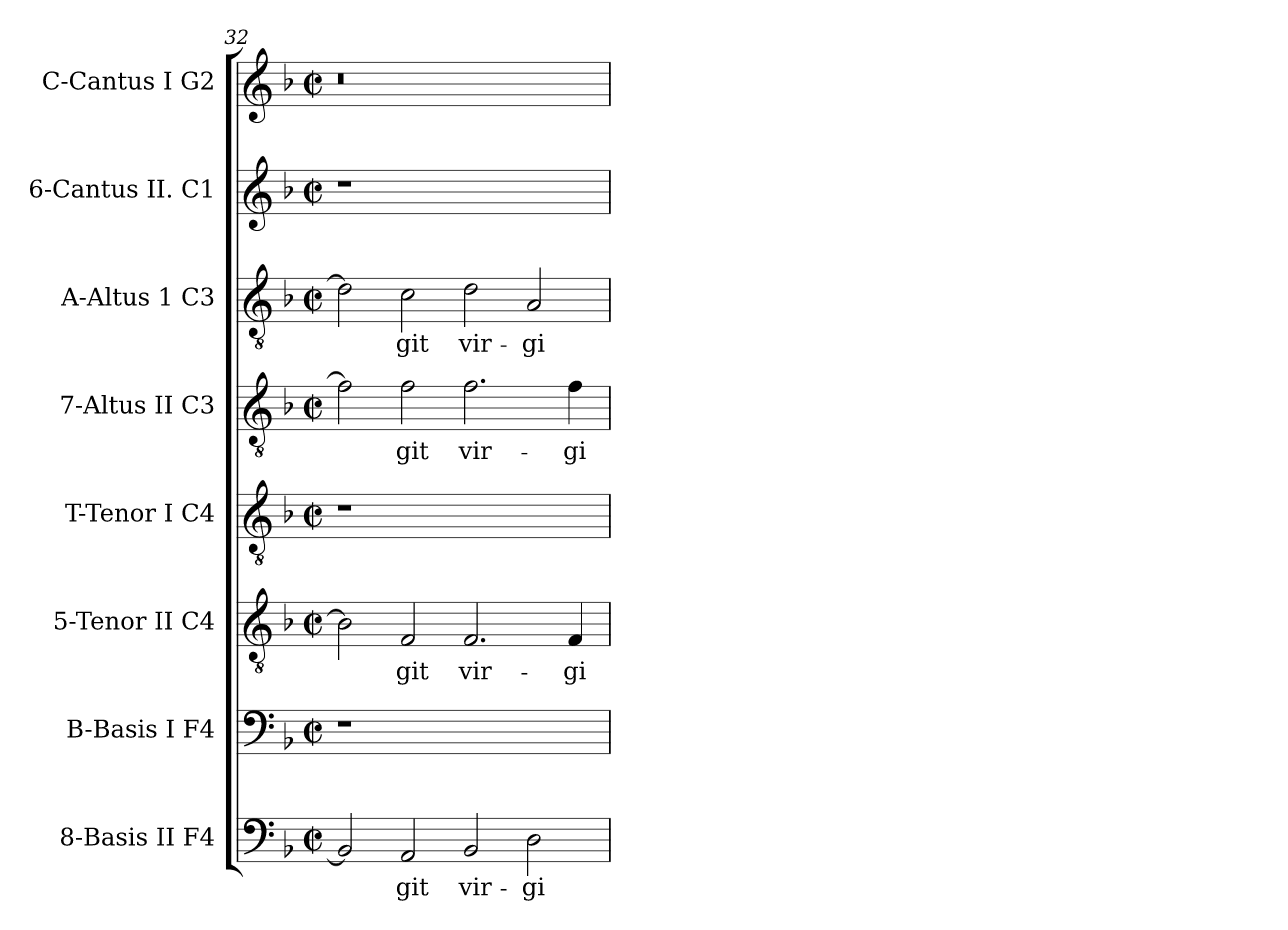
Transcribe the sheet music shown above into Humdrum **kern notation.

**kern	**text	**kern	**kern	**text	**kern	**kern	**text	**kern	**text	**kern	**kern
*part8	*part8	*part7	*part6	*part6	*part5	*part4	*part4	*part3	*part3	*part2	*part1
*staff8	*staff8	*staff7	*staff6	*staff6	*staff5	*staff4	*staff4	*staff3	*staff3	*staff2	*staff1
*I"8-Basis II  F4	*	*I"B-Basis I  F4	*I"5-Tenor II  C4	*	*I"T-Tenor I  C4	*I"7-Altus II  C3	*	*I"A-Altus 1  C3	*	*I"6-Cantus II.  C1	*I"C-Cantus I  G2
*	*	*I'B	*	*	*I'T	*	*	*I'A	*	*	*I'C
*clefF4	*	*clefF4	*clefGv2	*	*clefGv2	*clefGv2	*	*clefGv2	*	*clefG2	*clefG2
*k[b-]	*	*k[b-]	*k[b-]	*	*k[b-]	*k[b-]	*	*k[b-]	*	*k[b-]	*k[b-]
*F:	*	*F:	*F:	*	*F:	*F:	*	*F:	*	*F:	*F:
*M2/2	*	*M2/2	*M2/2	*	*M2/2	*M2/2	*	*M2/2	*	*M2/2	*M2/2
*met(c|)	*	*met(c|)	*met(c|)	*	*met(c|)	*met(c|)	*	*met(c|)	*	*met(c|)	*met(c|)
=32	=32	=32	=32	=32	=32	=32	=32	=32	=32	=32	=32
!	!LO:LY:b:cj	!	!	!LO:LY:b:cj	!	!	!LO:LY:b:cj	!	!LO:LY:b:cj	!	!
2BB-/]	--	1r	2B-\]	--	1r	2f\]	--	2d\]	--	1r	0r
!	!LO:LY:b:cj	!	!	!LO:LY:b:cj	!	!	!LO:LY:b:cj	!	!LO:LY:b:cj	!	!
2AA/	-git	.	2F/	-git	.	2f\	-git	2c\	-git	.	.
!	!LO:LY:b:cj	!	!	!LO:LY:b:cj	!	!	!LO:LY:b:cj	!	!LO:LY:b:cj	!	!
2BB-/	vir-	1ryy	2.F/	vir-	1ryy	2.f\	vir-	2d\	vir-	1ryy	.
!	!LO:LY:b:cj	!	!	!	!	!	!	!	!LO:LY:b:cj	!	!
2D\	-gi-	.	.	.	.	.	.	2A/	-gi-	.	.
!	!	!	!	!LO:LY:b:cj	!	!	!LO:LY:b:cj	!	!	!	!
.	.	.	4F/	-gi-	.	4f\	-gi-	.	.	.	.
=	=	=	=	=	=	=	=	=	=	=	=
*-	*-	*-	*-	*-	*-	*-	*-	*-	*-	*-	*-
